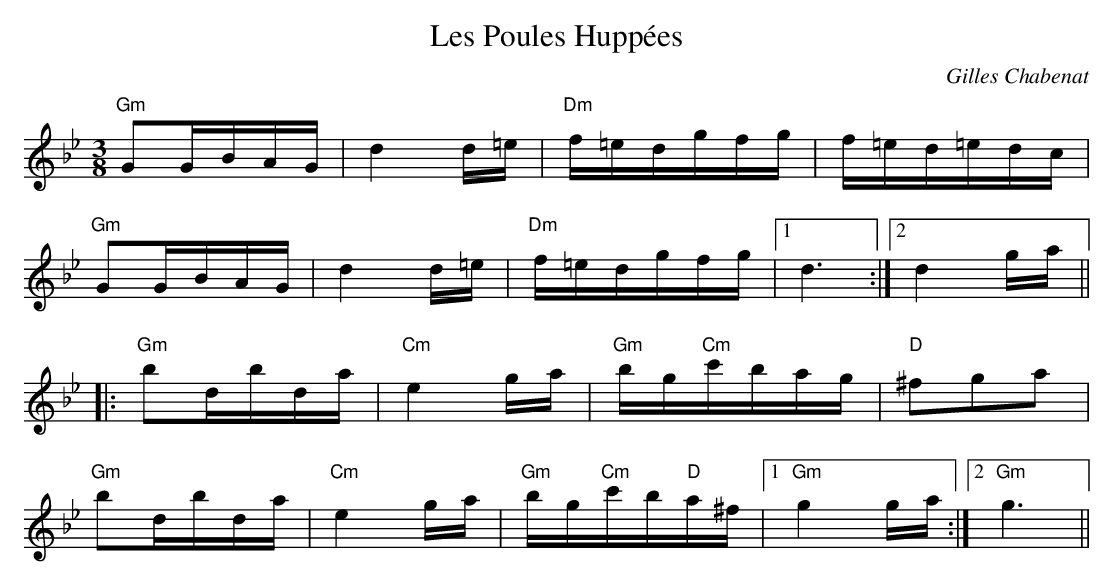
X:1
T:Les Poules Huppées
C:Gilles Chabenat
L:1/16
M:3/8
K:G minor
"Gm" G2GBAG | d4 d=e | "Dm" f=edgfg | f=ed=edc |
"Gm" G2GBAG | d4 d=e | "Dm" f=edgfg |1 d6 :|2 d4 ga ||
|: "Gm" b2dbda | "Cm" e4 ga | "Gm"  bg"Cm"c'bag | "D" ^f2g2a2 |
"Gm" b2dbda | "Cm" e4 ga | "Gm"  bg"Cm"c'b"D"a^f |1 "Gm" g4 ga :|2 "Gm"g6 ||
